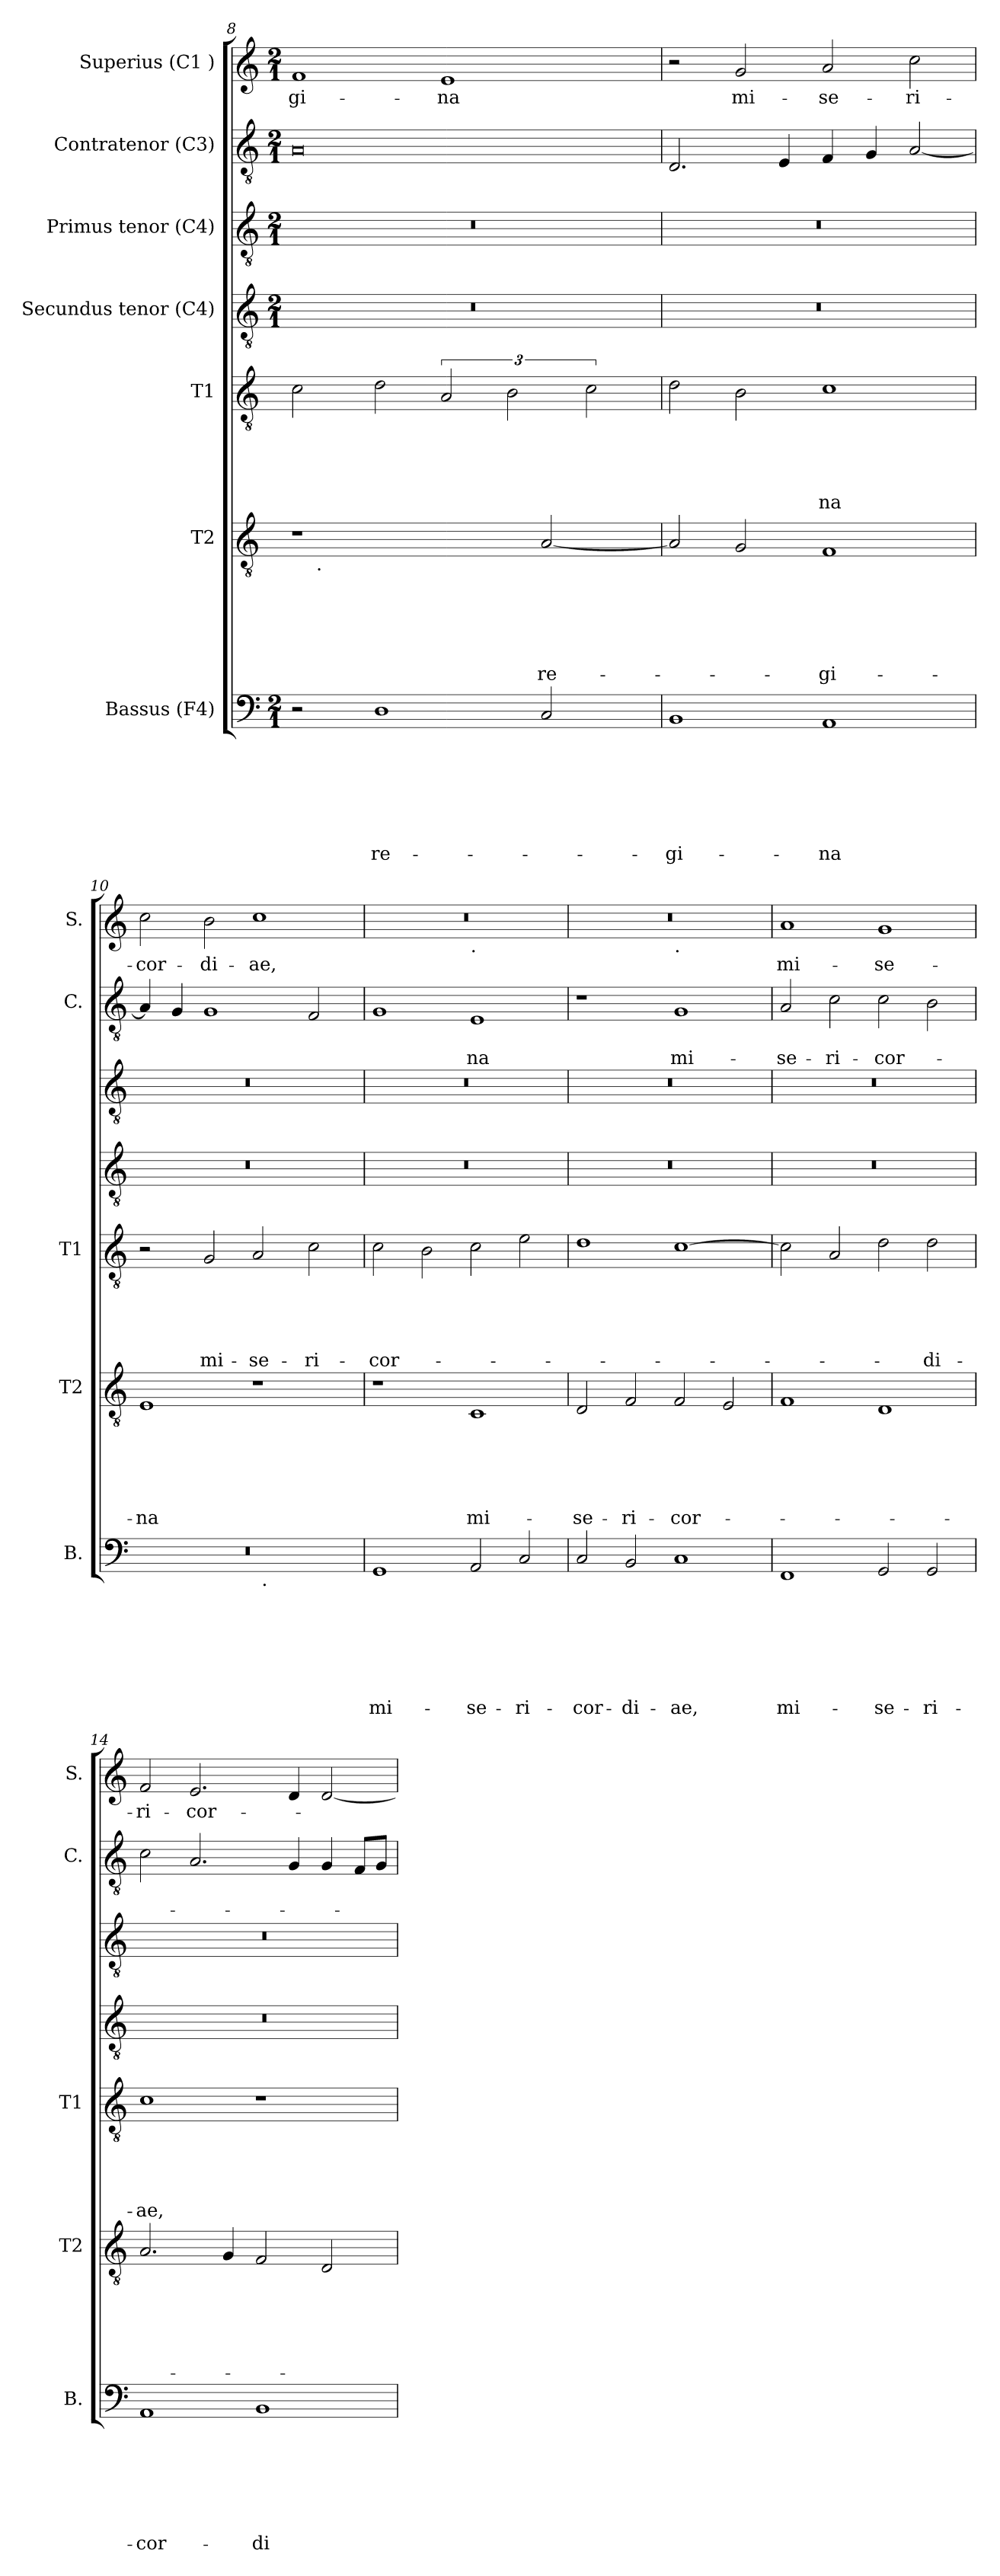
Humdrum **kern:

**kern	**text	**text	**text	**text	**text	**text	**text	**kern	**text	**text	**text	**text	**text	**text	**kern	**text	**text	**text	**text	**text	**kern	**kern	**kern	**text	**text	**kern	**text
*part7	*part7	*part7	*part7	*part7	*part7	*part7	*part7	*part6	*part6	*part6	*part6	*part6	*part6	*part6	*part5	*part5	*part5	*part5	*part5	*part5	*part4	*part3	*part2	*part2	*part2	*part1	*part1
*staff7	*staff7	*staff7	*staff7	*staff7	*staff7	*staff7	*staff7	*staff6	*staff6	*staff6	*staff6	*staff6	*staff6	*staff6	*staff5	*staff5	*staff5	*staff5	*staff5	*staff5	*staff4	*staff3	*staff2	*staff2	*staff2	*staff1	*staff1
*I"Bassus (F4)	*	*	*	*	*	*	*	*I"T2	*	*	*	*	*	*	*I"T1	*	*	*	*	*	*I"Secundus tenor (C4)	*I"Primus tenor (C4)	*I"Contratenor (C3)	*	*	*I"Superius (C1 )	*
*I'B.	*	*	*	*	*	*	*	*I'T2	*	*	*	*	*	*	*I'T1	*	*	*	*	*	*	*	*I'C.	*	*	*I'S.	*
*clefF4	*	*	*	*	*	*	*	*clefGv2	*	*	*	*	*	*	*clefGv2	*	*	*	*	*	*clefGv2	*clefGv2	*clefGv2	*	*	*clefG2	*
*k[]	*	*	*	*	*	*	*	*k[]	*	*	*	*	*	*	*k[]	*	*	*	*	*	*k[]	*k[]	*k[]	*	*	*k[]	*
*C:	*	*	*	*	*	*	*	*C:	*	*	*	*	*	*	*C:	*	*	*	*	*	*C:	*C:	*C:	*	*	*C:	*
*M2/1	*	*	*	*	*	*	*	*	*	*	*	*	*	*	*	*	*	*	*	*	*M2/1	*M2/1	*M2/1	*	*	*M2/1	*
=8	=8	=8	=8	=8	=8	=8	=8	=8	=8	=8	=8	=8	=8	=8	=8	=8	=8	=8	=8	=8	=8	=8	=8	=8	=8	=8	=8
!	!	!	!	!	!	!	!	!	!	!	!	!	!	!	!	!	!	!	!	!	!	!	!	!	!	!	!LO:LY:b
*	*	*	*	*	*	*	*	*^	*	*	*	*	*	*	*	*	*	*	*	*	*	*	*	*	*	*	*
2r	.	.	.	.	.	.	.	1r	16.ryy	.	.	.	.	.	.	2c\	.	.	.	.	.	0r	0r	0A	.	.	1f	-gi-
!	!	!	!	!	!	!	!	!	!LO:TX:b:t=.	!	!	!	!	!	!	!	!	!	!	!	!	!	!	!	!	!	!	!
.	.	.	.	.	.	.	.	.	1ryy	.	.	.	.	.	.	.	.	.	.	.	.	.	.	.	.	.	.	.
!	!	!	!	!	!	!	!LO:LY:b	!	!	!	!	!	!	!	!	!	!	!	!	!	!	!	!	!	!	!	!	!
1D	.	.	.	.	.	.	re-	.	.	.	.	.	.	.	.	2d\	.	.	.	.	.	.	.	.	.	.	.	.
!	!	!	!	!	!	!	!	!	!	!	!	!	!	!	!	!	!	!	!	!	!	!	!	!	!	!	!	!LO:LY:b
.	.	.	.	.	.	.	.	2ryy	.	.	.	.	.	.	.	3A/	.	.	.	.	.	.	.	.	.	.	1e	-na
.	.	.	.	.	.	.	.	.	2ryy	.	.	.	.	.	.	.	.	.	.	.	.	.	.	.	.	.	.	.
.	.	.	.	.	.	.	.	.	.	.	.	.	.	.	.	3B\	.	.	.	.	.	.	.	.	.	.	.	.
!	!	!	!	!	!	!	!	!	!	!	!	!	!	!	!LO:LY:b	!	!	!	!	!	!	!	!	!	!	!	!	!
2C/	.	.	.	.	.	.	.	[<2A/	.	.	.	.	.	.	re-	.	.	.	.	.	.	.	.	.	.	.	.	.
.	.	.	.	.	.	.	.	.	4ryy	.	.	.	.	.	.	.	.	.	.	.	.	.	.	.	.	.	.	.
.	.	.	.	.	.	.	.	.	.	.	.	.	.	.	.	3c\	.	.	.	.	.	.	.	.	.	.	.	.
.	.	.	.	.	.	.	.	.	8ryy	.	.	.	.	.	.	.	.	.	.	.	.	.	.	.	.	.	.	.
.	.	.	.	.	.	.	.	.	32ryy	.	.	.	.	.	.	.	.	.	.	.	.	.	.	.	.	.	.	.
=9	=9	=9	=9	=9	=9	=9	=9	=9	=9	=9	=9	=9	=9	=9	=9	=9	=9	=9	=9	=9	=9	=9	=9	=9	=9	=9	=9	=9
!	!	!	!	!	!	!	!LO:LY:b	!	!	!	!	!	!	!	!	!	!	!	!	!	!	!	!	!	!	!	!	!
*	*	*	*	*	*	*	*	*v	*v	*	*	*	*	*	*	*	*	*	*	*	*	*	*	*	*	*	*	*
1BB	.	.	.	.	.	.	-gi-	2A/]	.	.	.	.	.	.	2d\	.	.	.	.	.	0r	0r	2.D/	.	.	2r	.
!	!	!	!	!	!	!	!	!	!	!	!	!	!	!	!	!	!	!	!	!	!	!	!	!	!	!	!LO:LY:b
.	.	.	.	.	.	.	.	2G/	.	.	.	.	.	.	2B\	.	.	.	.	.	.	.	.	.	.	2g/	mi-
.	.	.	.	.	.	.	.	.	.	.	.	.	.	.	.	.	.	.	.	.	.	.	4E/	.	.	.	.
!	!	!	!	!	!	!	!LO:LY:b	!	!	!	!	!	!	!LO:LY:b	!	!	!	!	!	!LO:LY:b	!	!	!	!	!	!	!LO:LY:b
1AA	.	.	.	.	.	.	-na	1F	.	.	.	.	.	-gi-	1c	.	.	.	.	-na	.	.	4F/	.	.	2a/	-se-
.	.	.	.	.	.	.	.	.	.	.	.	.	.	.	.	.	.	.	.	.	.	.	4G/	.	.	.	.
!	!	!	!	!	!	!	!	!	!	!	!	!	!	!	!	!	!	!	!	!	!	!	!	!	!	!	!LO:LY:b
.	.	.	.	.	.	.	.	.	.	.	.	.	.	.	.	.	.	.	.	.	.	.	[<2A/	.	.	2cc\	-ri-
!!LO:LB:g=z
=10	=10	=10	=10	=10	=10	=10	=10	=10	=10	=10	=10	=10	=10	=10	=10	=10	=10	=10	=10	=10	=10	=10	=10	=10	=10	=10	=10
!	!	!	!	!	!	!	!	!	!	!	!	!	!	!LO:LY:b	!	!	!	!	!	!	!	!	!	!	!	!	!LO:LY:b
*^	*	*	*	*	*	*	*	*	*	*	*	*	*	*	*	*	*	*	*	*	*	*	*	*	*	*	*
0r	1ryy	.	.	.	.	.	.	.	1E	.	.	.	.	.	-na	2r	.	.	.	.	.	0r	0r	4A/]	.	.	2cc\	-cor-
.	.	.	.	.	.	.	.	.	.	.	.	.	.	.	.	.	.	.	.	.	.	.	.	4G/	.	.	.	.
!	!	!	!	!	!	!	!	!	!	!	!	!	!	!	!	!	!	!	!	!	!LO:LY:b	!	!	!	!	!	!	!LO:LY:b
.	.	.	.	.	.	.	.	.	.	.	.	.	.	.	.	2G/	.	.	.	.	mi-	.	.	1G	.	.	2b\	-di-
!	!	!	!	!	!	!	!	!	!	!	!	!	!	!	!	!	!	!	!	!	!LO:LY:b	!	!	!	!	!	!	!LO:LY:b
.	32ryy	.	.	.	.	.	.	.	1r	.	.	.	.	.	.	2A/	.	.	.	.	-se-	.	.	.	.	.	1cc	-ae,
!	!LO:TX:b:t=.	!	!	!	!	!	!	!	!	!	!	!	!	!	!	!	!	!	!	!	!	!	!	!	!	!	!	!
.	2ryy	.	.	.	.	.	.	.	.	.	.	.	.	.	.	.	.	.	.	.	.	.	.	.	.	.	.	.
!	!	!	!	!	!	!	!	!	!	!	!	!	!	!	!	!	!	!	!	!	!LO:LY:b	!	!	!	!	!	!	!
.	.	.	.	.	.	.	.	.	.	.	.	.	.	.	.	2c\	.	.	.	.	-ri-	.	.	2F/	.	.	.	.
.	4...ryy	.	.	.	.	.	.	.	.	.	.	.	.	.	.	.	.	.	.	.	.	.	.	.	.	.	.	.
=11	=11	=11	=11	=11	=11	=11	=11	=11	=11	=11	=11	=11	=11	=11	=11	=11	=11	=11	=11	=11	=11	=11	=11	=11	=11	=11	=11	=11
!	!	!	!	!	!	!	!	!LO:LY:b	!	!	!	!	!	!	!	!	!	!	!	!	!LO:LY:b	!	!	!	!	!	!	!
*v	*v	*	*	*	*	*	*	*	*	*	*	*	*	*	*	*	*	*	*	*	*	*	*	*	*	*	*^	*
1GG	.	.	.	.	.	.	mi-	1r	.	.	.	.	.	.	2c\	.	.	.	.	-cor-	0r	0r	1G	.	.	0r	1ryy	.
.	.	.	.	.	.	.	.	.	.	.	.	.	.	.	2B\	.	.	.	.	.	.	.	.	.	.	.	.	.
!	!	!	!	!	!	!	!	!	!	!	!	!	!	!	!	!	!	!	!	!	!	!	!	!	!	!	!LO:TX:b:t=.	!
!	!	!	!	!	!	!	!LO:LY:b	!	!	!	!	!	!	!LO:LY:b	!	!	!	!	!	!	!	!	!	!	!LO:LY:b	!	!	!
2AA/	.	.	.	.	.	.	-se-	1C	.	.	.	.	.	mi-	2c\	.	.	.	.	.	.	.	1E	.	-na	.	1ryy	.
!	!	!	!	!	!	!	!LO:LY:b	!	!	!	!	!	!	!	!	!	!	!	!	!	!	!	!	!	!	!	!	!
2C/	.	.	.	.	.	.	-ri-	.	.	.	.	.	.	.	2e\	.	.	.	.	.	.	.	.	.	.	.	.	.
=12	=12	=12	=12	=12	=12	=12	=12	=12	=12	=12	=12	=12	=12	=12	=12	=12	=12	=12	=12	=12	=12	=12	=12	=12	=12	=12	=12	=12
!	!	!	!	!	!	!	!LO:LY:b	!	!	!	!	!	!	!LO:LY:b	!	!	!	!	!	!	!	!	!	!	!	!	!	!
2C/	.	.	.	.	.	.	-cor-	2D/	.	.	.	.	.	-se-	1d	.	.	.	.	.	0r	0r	1r	.	.	0r	1ryy	.
!	!	!	!	!	!	!	!LO:LY:b	!	!	!	!	!	!	!LO:LY:b	!	!	!	!	!	!	!	!	!	!	!	!	!	!
2BB/	.	.	.	.	.	.	-di-	2F/	.	.	.	.	.	-ri-	.	.	.	.	.	.	.	.	.	.	.	.	.	.
!	!	!	!	!	!	!	!	!	!	!	!	!	!	!	!	!	!	!	!	!	!	!	!	!	!	!	!LO:TX:b:t=.	!
!	!	!	!	!	!	!	!LO:LY:b	!	!	!	!	!	!	!LO:LY:b	!	!	!	!	!	!	!	!	!	!	!LO:LY:b	!	!	!
1C	.	.	.	.	.	.	-ae,	2F/	.	.	.	.	.	-cor-	[>1c	.	.	.	.	.	.	.	1G	.	mi-	.	1ryy	.
.	.	.	.	.	.	.	.	2E/	.	.	.	.	.	.	.	.	.	.	.	.	.	.	.	.	.	.	.	.
=13	=13	=13	=13	=13	=13	=13	=13	=13	=13	=13	=13	=13	=13	=13	=13	=13	=13	=13	=13	=13	=13	=13	=13	=13	=13	=13	=13	=13
!	!	!	!	!	!	!	!LO:LY:b	!	!	!	!	!	!	!	!	!	!	!	!	!	!	!	!	!	!LO:LY:b	!	!	!LO:LY:b
*	*	*	*	*	*	*	*	*	*	*	*	*	*	*	*	*	*	*	*	*	*	*	*	*	*	*v	*v	*
1FF	.	.	.	.	.	.	mi-	1F	.	.	.	.	.	.	2c\]	.	.	.	.	.	0r	0r	2A/	.	-se-	1a	mi-
!	!	!	!	!	!	!	!	!	!	!	!	!	!	!	!	!	!	!	!	!	!	!	!	!	!LO:LY:b	!	!
.	.	.	.	.	.	.	.	.	.	.	.	.	.	.	2A/	.	.	.	.	.	.	.	2c\	.	-ri-	.	.
!	!	!	!	!	!	!	!LO:LY:b	!	!	!	!	!	!	!	!	!	!	!	!	!	!	!	!	!	!LO:LY:b	!	!LO:LY:b
2GG/	.	.	.	.	.	.	-se-	1D	.	.	.	.	.	.	2d\	.	.	.	.	.	.	.	2c\	.	-cor-	1g	-se-
!	!	!	!	!	!	!	!LO:LY:b	!	!	!	!	!	!	!	!	!	!	!	!	!LO:LY:b	!	!	!	!	!	!	!
2GG/	.	.	.	.	.	.	-ri-	.	.	.	.	.	.	.	2d\	.	.	.	.	-di-	.	.	2B\	.	.	.	.
!!LO:PB:g=z
=14	=14	=14	=14	=14	=14	=14	=14	=14	=14	=14	=14	=14	=14	=14	=14	=14	=14	=14	=14	=14	=14	=14	=14	=14	=14	=14	=14
!	!	!	!	!	!	!	!LO:LY:b	!	!	!	!	!	!	!	!	!	!	!	!	!LO:LY:b	!	!	!	!	!	!	!LO:LY:b
1AA	.	.	.	.	.	.	-cor-	2.A/	.	.	.	.	.	.	1c	.	.	.	.	-ae,	0r	0r	2c\	.	.	2f/	-ri-
!	!	!	!	!	!	!	!	!	!	!	!	!	!	!	!	!	!	!	!	!	!	!	!	!	!	!	!LO:LY:b
.	.	.	.	.	.	.	.	.	.	.	.	.	.	.	.	.	.	.	.	.	.	.	2.A/	.	.	2.e/	-cor-
.	.	.	.	.	.	.	.	4G/	.	.	.	.	.	.	.	.	.	.	.	.	.	.	.	.	.	.	.
!	!	!	!	!	!	!	!LO:LY:b	!	!	!	!	!	!	!	!	!	!	!	!	!	!	!	!	!	!	!	!
1BB	.	.	.	.	.	.	-di-	2F/	.	.	.	.	.	.	1r	.	.	.	.	.	.	.	.	.	.	.	.
.	.	.	.	.	.	.	.	.	.	.	.	.	.	.	.	.	.	.	.	.	.	.	4G/	.	.	4d/	.
.	.	.	.	.	.	.	.	2D/	.	.	.	.	.	.	.	.	.	.	.	.	.	.	4G/	.	.	[<2d/	.
.	.	.	.	.	.	.	.	.	.	.	.	.	.	.	.	.	.	.	.	.	.	.	8F/L	.	.	.	.
.	.	.	.	.	.	.	.	.	.	.	.	.	.	.	.	.	.	.	.	.	.	.	8G/J	.	.	.	.
=	=	=	=	=	=	=	=	=	=	=	=	=	=	=	=	=	=	=	=	=	=	=	=	=	=	=	=
*-	*-	*-	*-	*-	*-	*-	*-	*-	*-	*-	*-	*-	*-	*-	*-	*-	*-	*-	*-	*-	*-	*-	*-	*-	*-	*-	*-
